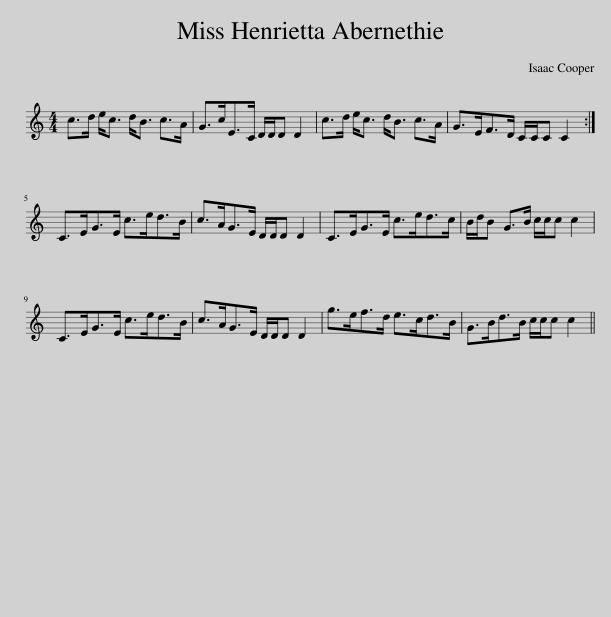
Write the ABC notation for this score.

X:1
L:1/8
M:4/4
I:linebreak $
K:C
V:1 treble
V:1
 c>d e<c d<B c>A | G>cE>C D/D/D D2 | c>d e<c d<B c>A | G>EF>D C/C/C C2 :|$ C>EG>E c>ed>B | %5
 c>AG>E D/D/D D2 | C>EG>E c>ed>c | B/d/B G>B c/c/c c2 |$ C>EG>E c>ed>B | c>AG>E D/D/D D2 | %10
 g>ef>d e>cd>B | G>Bd>B c/c/c c2 || %12
